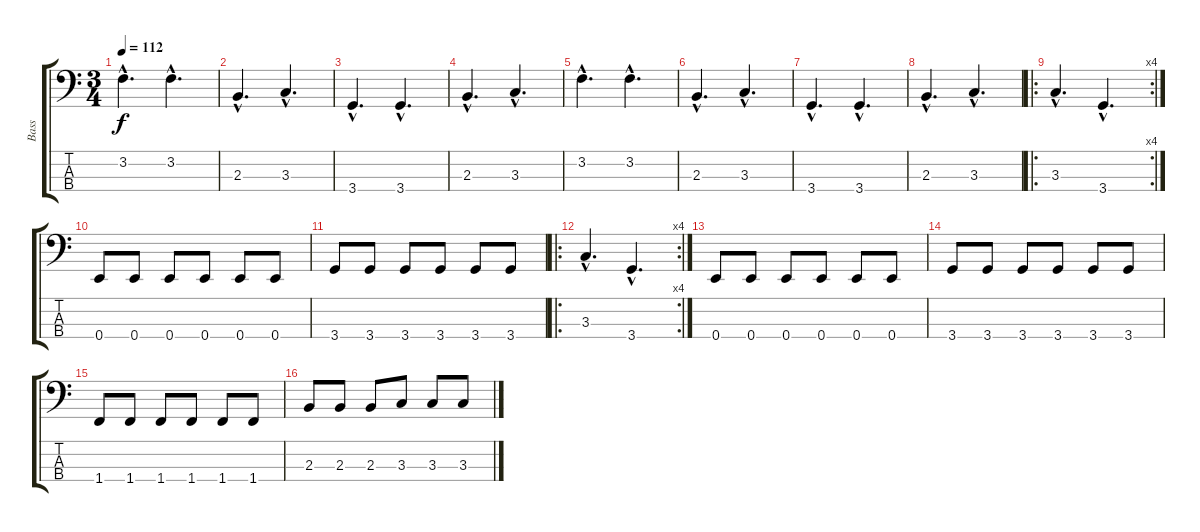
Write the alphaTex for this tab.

\track ("Bass" "Bass") {instrument electricbassfinger}
\staff {score tabs}
\tuning (G2 D2 A1 E1) {hide}
\ts (3 4)
\tempo 112
\clef f4
\ks c
3.2{hac}.4{d dy f instrument electricbassfinger} 3.2{hac}.4{d} |
2.3{hac}.4{d} 3.3{hac}.4{d} |
3.4{hac}.4{d} 3.4{hac}.4{d} |
2.3{hac}.4{d} 3.3{hac}.4{d} |
3.2{hac}.4{d} 3.2{hac}.4{d} |
2.3{hac}.4{d} 3.3{hac}.4{d} |
3.4{hac}.4{d} 3.4{hac}.4{d} |
2.3{hac}.4{d} 3.3{hac}.4{d} |
\ro
\rc 4
3.3{hac}.4{d} 3.4{hac}.4{d} |
0.4.8 0.4.8 0.4.8 0.4.8 0.4.8 0.4.8 |
3.4.8 3.4.8 3.4.8 3.4.8 3.4.8 3.4.8 |
\ro
\rc 4
3.3{hac}.4{d} 3.4{hac}.4{d} |
0.4.8 0.4.8 0.4.8 0.4.8 0.4.8 0.4.8 |
3.4.8 3.4.8 3.4.8 3.4.8 3.4.8 3.4.8 |
1.4.8 1.4.8 1.4.8 1.4.8 1.4.8 1.4.8 |
2.3.8 2.3.8 2.3.8 3.3.8 3.3.8 3.3.8
